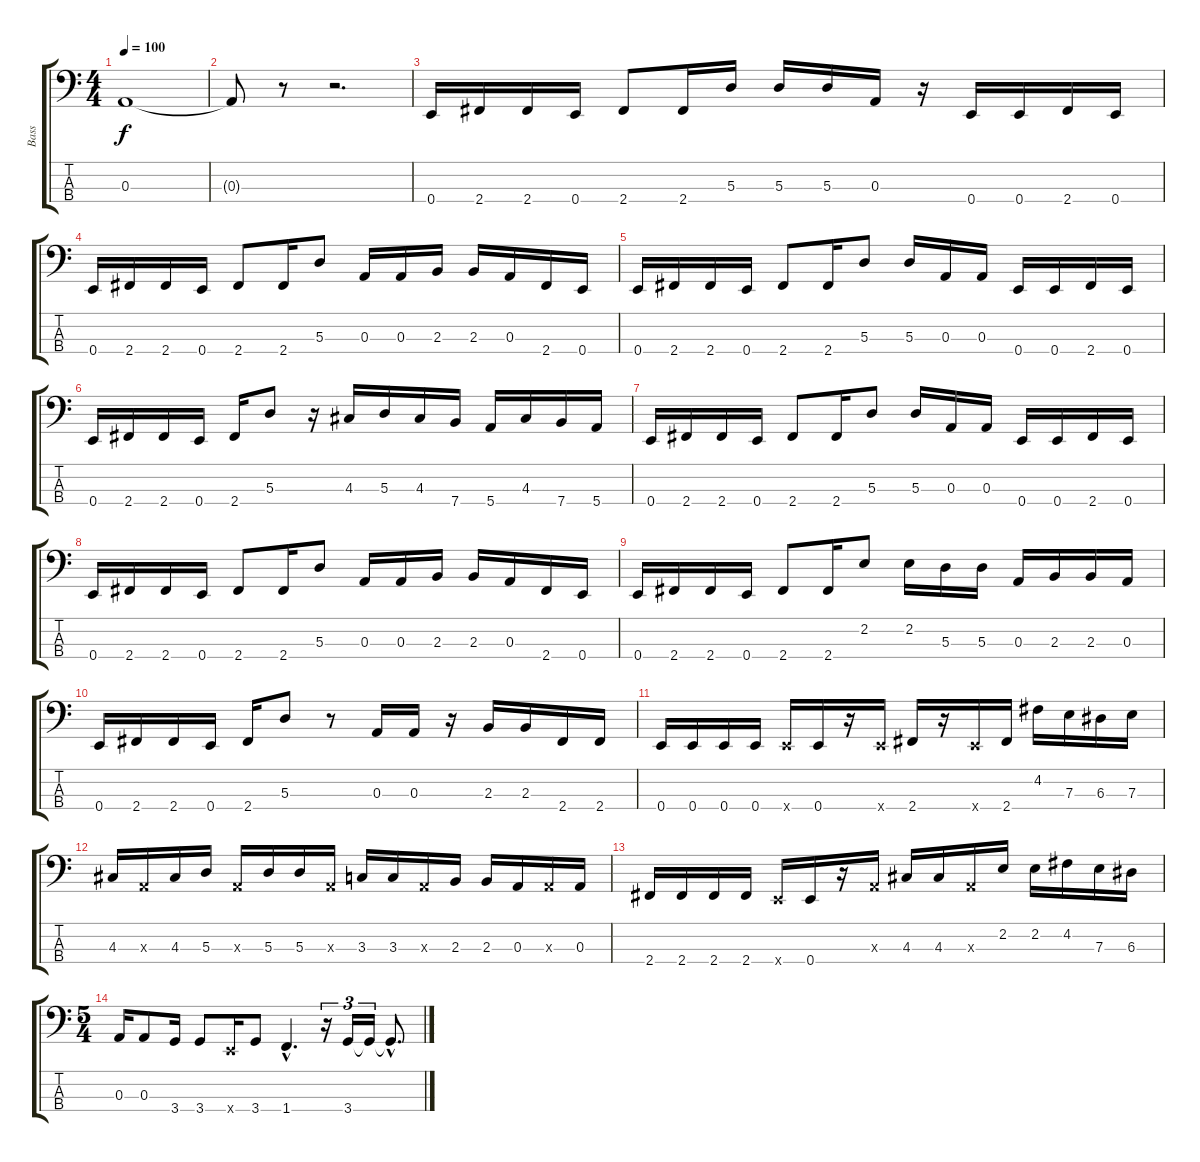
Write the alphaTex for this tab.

\track ("Bass" "Bass") {instrument electricbassfinger}
\staff {score tabs}
\tuning (G2 D2 A1 E1) {hide}
\ts (4 4)
\tempo 100
\clef f4
\ks c
0.3.1{dy f} |
0.3{t}.8 r.8 r.2{d} |
0.4.16 2.4.16 2.4.16 0.4.16 2.4.8 2.4.16 5.3.16 5.3.16 5.3.16 0.3.16 r.16 0.4.16 0.4.16 2.4.16 0.4.16 |
0.4.16 2.4.16 2.4.16 0.4.16 2.4.8 2.4.16 5.3.8 0.3.16 0.3.16 2.3.16 2.3.16 0.3.16 2.4.16 0.4.16 |
0.4.16 2.4.16 2.4.16 0.4.16 2.4.8 2.4.16 5.3.8 5.3.16 0.3.16 0.3.16 0.4.16 0.4.16 2.4.16 0.4.16 |
0.4.16 2.4.16 2.4.16 0.4.16 2.4.16 5.3.8 r.16 4.3.16 5.3.16 4.3.16 7.4.16 5.4.16 4.3.16 7.4.16 5.4.16 |
0.4.16 2.4.16 2.4.16 0.4.16 2.4.8 2.4.16 5.3.8 5.3.16 0.3.16 0.3.16 0.4.16 0.4.16 2.4.16 0.4.16 |
0.4.16 2.4.16 2.4.16 0.4.16 2.4.8 2.4.16 5.3.8 0.3.16 0.3.16 2.3.16 2.3.16 0.3.16 2.4.16 0.4.16 |
0.4.16 2.4.16 2.4.16 0.4.16 2.4.8 2.4.16 2.2.8 2.2.16 5.3.16 5.3.16 0.3.16 2.3.16 2.3.16 0.3.16 |
0.4.16 2.4.16 2.4.16 0.4.16 2.4.16 5.3.8 r.8 0.3.16 0.3.16 r.16 2.3.16 2.3.16 2.4.16 2.4.16 |
0.4.16 0.4.16 0.4.16 0.4.16 0.4{x}.16 0.4.16 r.16 0.4{x}.16 2.4.16 r.16 0.4{x}.16 2.4.16 4.2.16 7.3.16 6.3.16 7.3.16 |
4.3.16 0.3{x}.16 4.3.16 5.3.16 0.3{x}.16 5.3.16 5.3.16 0.3{x}.16 3.3.16 3.3.16 0.3{x}.16 2.3.16 2.3.16 0.3.16 0.3{x}.16 0.3.16 |
2.4.16 2.4.16 2.4.16 2.4.16 0.4{x}.16 0.4.16 r.16 0.3{x}.16 4.3.16 4.3.16 0.3{x}.16 2.2.16 2.2.16 4.2.16 7.3.16 6.3.16 |
\ts (5 4)
0.3.16 0.3.8 3.4.16 3.4.8 0.4{x}.16 3.4.8 1.4{hac}.4{d} r.16{tu (3 2)} 3.4.16{tu (3 2)} 3.4{t}.16{tu (3 2)} 3.4{hac t}.8{d}
